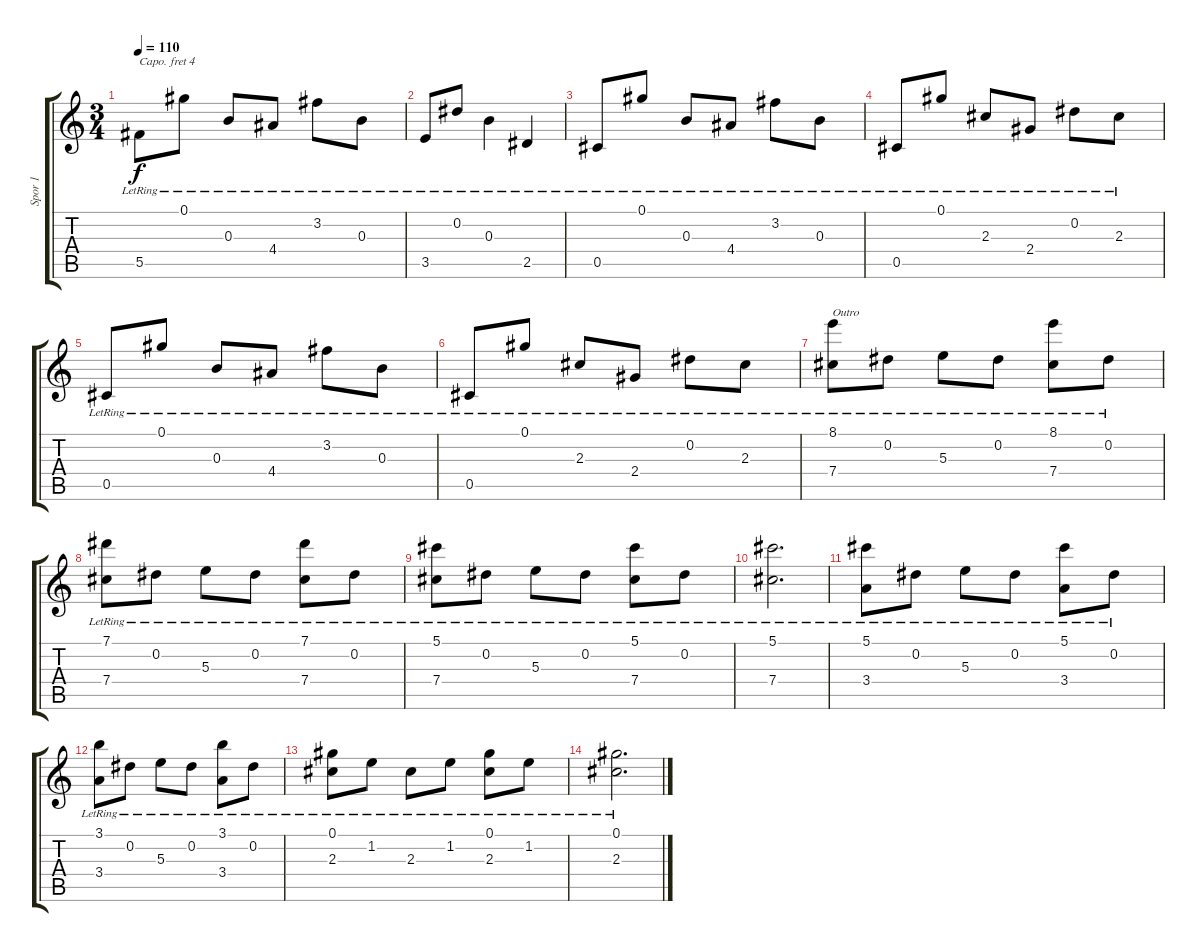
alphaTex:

\track ("Spor 1" "Spor 1") {instrument acousticguitarnylon}
\staff {score tabs}
\capo 4
\tuning (E4 B3 G3 D3 A2 E2) {hide}
\ts (3 4)
\tempo 110
\clef g2
\ks c
5.5{lr}.8{dy f} 0.1{lr}.8 0.3{lr}.8 4.4{lr}.8 3.2{lr}.8 0.3{lr}.8 |
3.5{lr}.8 0.2{lr}.8 0.3{lr}.4 2.5{lr}.4 |
0.5{lr}.8 0.1{lr}.8 0.3{lr}.8 4.4{lr}.8 3.2{lr}.8 0.3{lr}.8 |
0.5{lr}.8 0.1{lr}.8 2.3{lr}.8 2.4{lr}.8 0.2{lr}.8 2.3{lr}.8 |
0.5{lr}.8 0.1{lr}.8 0.3{lr}.8 4.4{lr}.8 3.2{lr}.8 0.3{lr}.8 |
0.5{lr}.8 0.1{lr}.8 2.3{lr}.8 2.4{lr}.8 0.2{lr}.8 2.3{lr}.8 |
(8.1{lr} 7.4{lr}).8{txt "Outro"} 0.2{lr}.8 5.3{lr}.8 0.2{lr}.8 (8.1{lr} 7.4{lr}).8 0.2{lr}.8 |
(7.1{lr} 7.4{lr}).8 0.2{lr}.8 5.3{lr}.8 0.2{lr}.8 (7.1{lr} 7.4{lr}).8 0.2{lr}.8 |
(5.1{lr} 7.4{lr}).8 0.2{lr}.8 5.3{lr}.8 0.2{lr}.8 (5.1{lr} 7.4{lr}).8 0.2{lr}.8 |
(5.1{lr} 7.4{lr}).2{d} |
(5.1{lr} 3.4{lr}).8 0.2{lr}.8 5.3{lr}.8 0.2{lr}.8 (5.1{lr} 3.4{lr}).8 0.2{lr}.8 |
(3.1{lr} 3.4{lr}).8 0.2{lr}.8 5.3{lr}.8 0.2{lr}.8 (3.1{lr} 3.4{lr}).8 0.2{lr}.8 |
(0.1{lr} 2.3{lr}).8 1.2{lr}.8 2.3{lr}.8 1.2{lr}.8 (0.1{lr} 2.3{lr}).8 1.2{lr}.8 |
(0.1{lr} 2.3{lr}).2{d}
